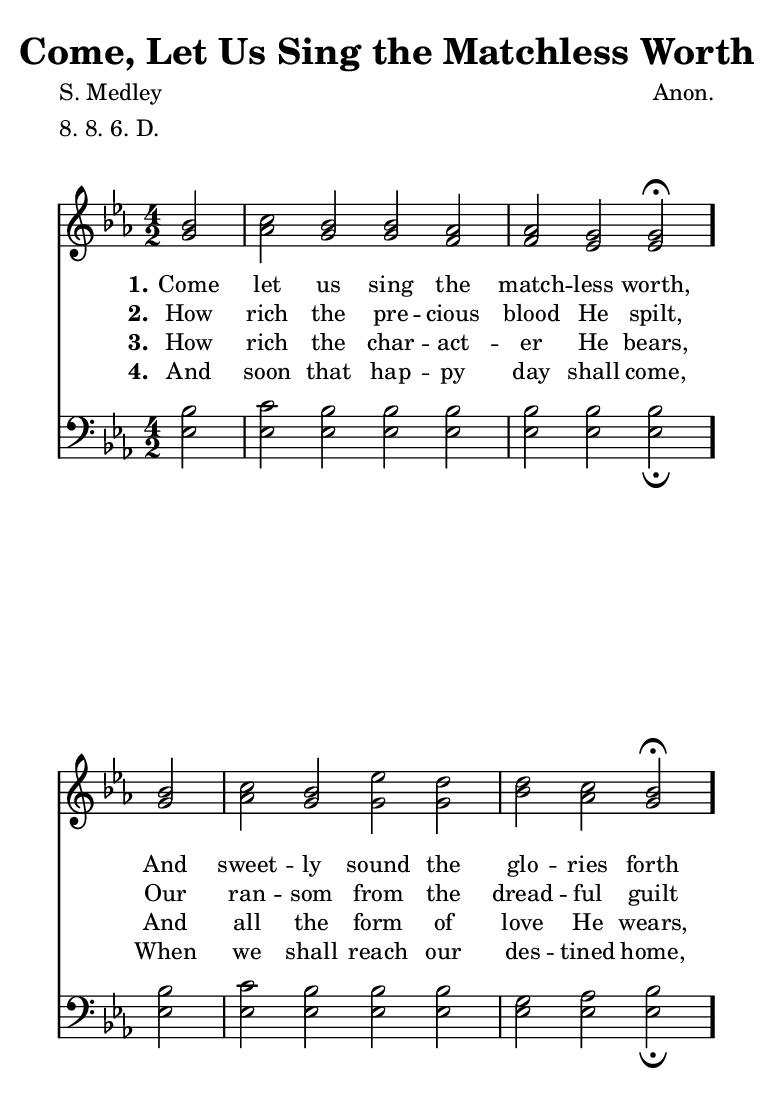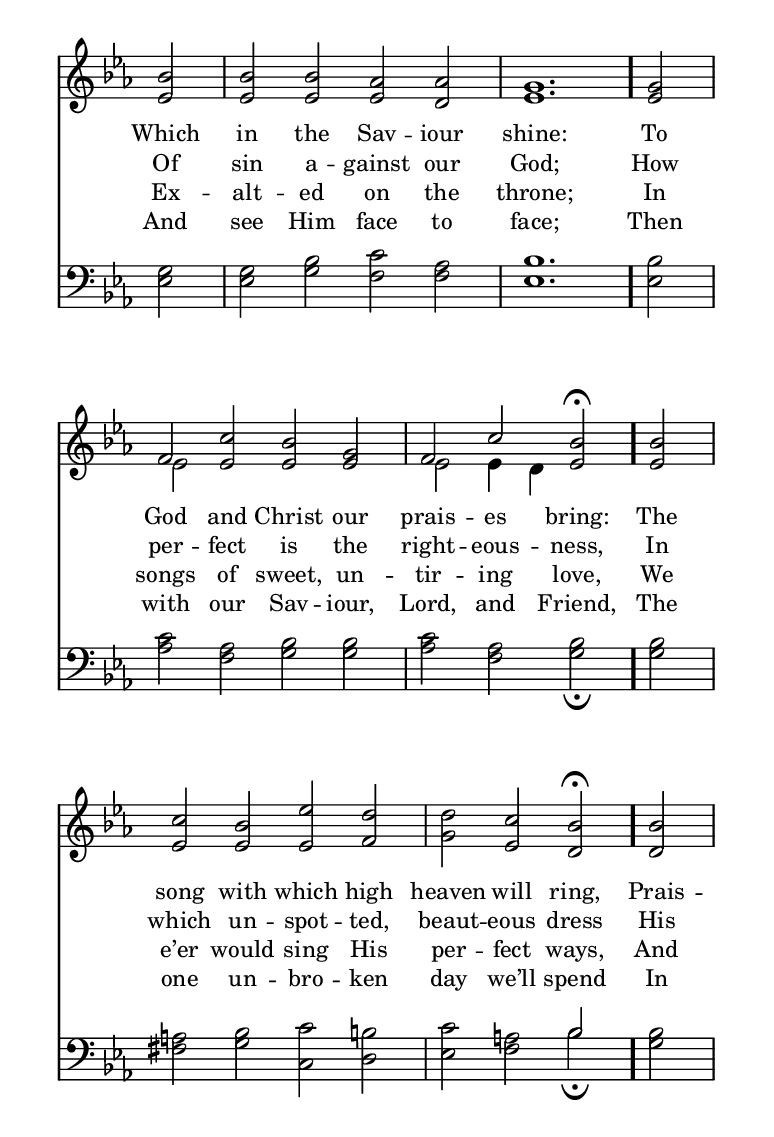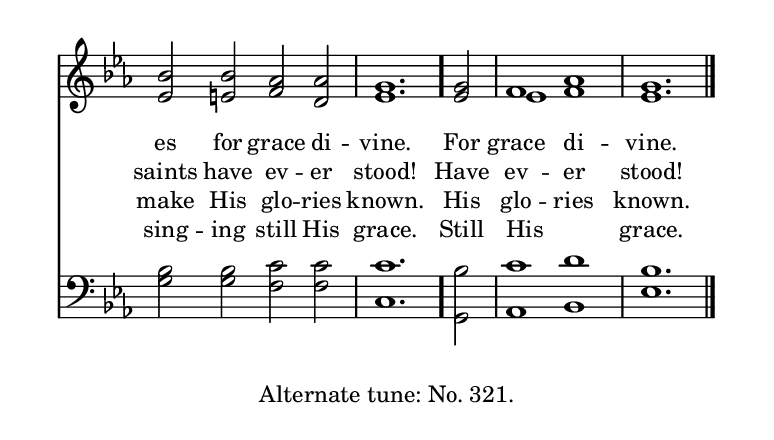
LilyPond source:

\include "common/global.ily"
\paper {
  \include "common/paper.ily"
  %ragged-bottom = ##t
  %ragged-last-bottom = ##t
  %systems-per-page = ##f
  %page-count = ##f
}

\header{
  hymnnumber = "158"
  title = "Come, Let Us Sing the Matchless Worth"
  tunename = "Sussex"
  meter = "8. 8. 6. D."
  poet = "S. Medley"
  composer = "Anon."
  %copyright = ""
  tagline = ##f
}

ta = { \tempo 2=90 }
tb = { \tempo 2=45 }

global = {
  \include "common/overrides.ily"
  \override Staff.TimeSignature.style = #'numbered
  \time 4/2
  \override Score.MetronomeMark.transparent = ##t % hide all fermata changes too
  \ta
  \key ees \major
  \partial 2
  \autoBeamOff
}

notesSoprano = {
\global
\relative c'' {

  bes2 | c bes bes aes | aes g \tb g \fermata \ta
  bes2 | c bes ees d | d c \tb bes \fermata \ta
  bes2 | bes bes aes aes | g1.
  g2 | f c' bes g | f c' \tb bes \fermata \ta
  bes2 | c bes ees d | d c \tb bes \fermata \ta
  bes2 | bes bes aes aes | g1.
  g2 | f1 aes | g1.

  \bar "|."

}
}

notesAlto = {
\global
\relative e' {

  g2 | aes g g f | f ees ees
  g2 | aes g g g | bes aes g
  ees2 | ees ees ees d | ees1.
  ees2 | ees ees ees ees | ees ees4 d ees2
  ees2 | ees ees ees f | g ees d
  d2 | ees e f d | ees1.
  ees2 | ees1 f | ees1.

}
}

notesTenor = {
\global
\relative a {

  bes2 | c bes bes bes | bes bes bes
  bes2 | c bes bes bes | g aes bes
  g2 | g bes c aes | bes1.
  bes2 | c aes bes bes | c aes bes
  bes2 | a bes c b | c a bes
  bes2 | bes bes c c | c1.
  bes2 | c1 d | bes1.

}
}

notesBass = {
\global
\relative f {

  ees2 | ees ees ees ees | ees ees ees_\fermata
  ees2 | ees ees ees ees | ees ees ees_\fermata
  ees2 | ees g f f | ees1.
  ees2 | aes f g g | aes f g_\fermata
  g2 | fis g c, d | ees f bes_\fermata
  g2 | g g f f | c1.
  g2 | aes1 bes | ees1.

}
}

wordsA = \lyricmode {
\set stanza = "1."

Come let us sing the match -- less worth, \bar "."
And sweet -- ly sound the glo -- ries forth \bar "."
Which in the Sav -- iour shine: \bar "."
To God and Christ our prais -- es bring: \bar "."
The song with which high heaven will ring, \bar "."
Prais -- es for grace di -- vine. \bar "."
%{HIDE>%} For grace di -- vine. %{<HIDE%}

}

wordsB = \lyricmode {
\set stanza = "2."

How rich the pre -- cious blood He spilt,
Our ran -- som from the dread -- ful guilt
Of sin a -- gainst our God;
How per -- fect is the right -- eous -- ness,
In which un -- spot -- ted, beaut -- eous dress
His saints have ev -- er stood!
%{HIDE>%} Have ev -- er stood! %{<HIDE%}

}

wordsC = \lyricmode {
\set stanza = "3."

How rich the char -- act -- er He bears,
And all the form of love He wears,
Ex -- alt -- ed on the throne;
In songs of sweet, un -- tir -- ing love,
We e’er would sing His per -- fect ways,
And make His glo -- ries known.
%{HIDE>%} His glo -- ries known. %{<HIDE%}

}

wordsD = \lyricmode {
\set stanza = "4."

And soon that hap -- py day shall come,
When we shall reach our des -- tined home,
And see Him face to face;
Then with our Sav -- iour, Lord, and Friend,
The one un -- bro -- ken day we’ll spend
In sing -- ing still His grace.
%{HIDE>%} Still His _ grace. %{<HIDE%}

}

\score {
  \context ChoirStaff <<
    \context Staff = upper <<
      \set Staff.autoBeaming = ##f
      \set ChoirStaff.systemStartDelimiter = #'SystemStartBar
      \set ChoirStaff.printPartCombineTexts = ##f
      \partcombine #'(2 . 9) \notesSoprano \notesAlto
      \context NullVoice = sopranos { \voiceOne << \notesSoprano >> }
      \context NullVoice = altos { \voiceTwo << \notesAlto >> }
      \context Lyrics = one   \lyricsto sopranos \wordsA
      \context Lyrics = two   \lyricsto sopranos \wordsB
      \context Lyrics = three \lyricsto sopranos \wordsC
      \context Lyrics = four  \lyricsto sopranos \wordsD
    >>
    \context Staff = men <<
      \set Staff.autoBeaming = ##f
      \clef bass
      \set ChoirStaff.printPartCombineTexts = ##f
      \partcombine #'(2 . 9) \notesTenor \notesBass
      \context NullVoice = tenors { \voiceOne << \notesTenor >> }
      \context NullVoice = basses { \voiceTwo << \notesBass >> }
    >>
  >>
  \layout {
    \include "common/layout.ily"
  }
  \midi{
    \include "common/midi.ily"
  }
}

\noPageBreak

\markup { \fill-line { \raise #5 \line { Alternate tune: No. 321. } } }

\version "2.19.49"  % necessary for upgrading to future LilyPond versions.

% vi:set et ts=2 sw=2 ai nocindent syntax=lilypond:
